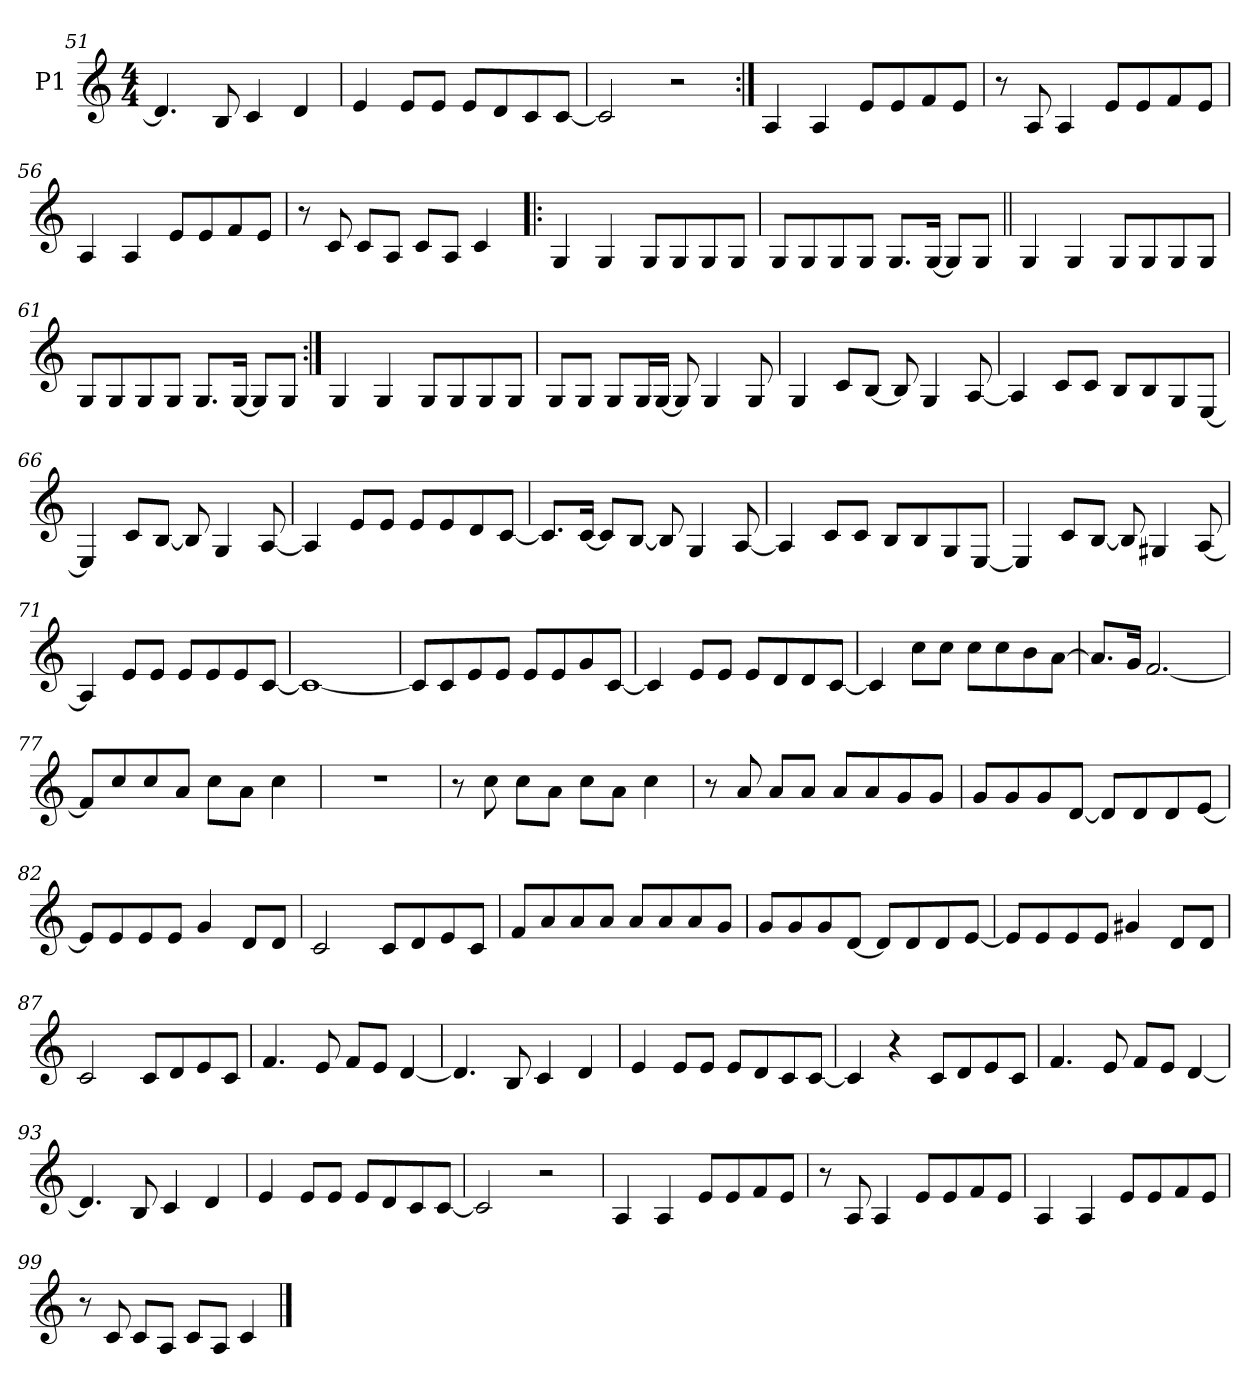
**kern
*part1
*staff1
*I"P1
!!LO:PB:g=z
*clefG2
*k[]
*M4/4
=51
4.d/]
8B/
4c/
4d/
=52
4e/
8e/L
8e/J
8e/L
8d/
8c/
[<8c/J
=53
2c/]
2r
=54:|!
4A/
4A/
8e/L
8e/
8f/
8e/J
=55
8r
8A/
4A/
8e/L
8e/
8f/
8e/J
!!LO:LB:g=z
=56
4A/
4A/
8e/L
8e/
8f/
8e/J
=57
8r
8c/
8c/L
8A/J
8c/L
8A/J
4c/
=58!|:
4G/
4G/
8G/L
8G/
8G/
8G/J
=59
8G/L
8G/
8G/
8G/J
8.G/L
[<16G/Jk
8G/L]
8G/J
!!LO:LB:g=z
=60||
4G/
4G/
8G/L
8G/
8G/
8G/J
=61
8G/L
8G/
8G/
8G/J
8.G/L
[<16G/Jk
8G/L]
8G/J
=62:|!
4G/
4G/
8G/L
8G/
8G/
8G/J
=63
8G/L
8G/J
8G/L
16G/L
[<16G/JJ
8G/]
4G/
8G/
!!LO:LB:g=z
=64
4G/
8c/L
[<8B/J
8B/]
4G/
[<8A/
=65
4A/]
8c/L
8c/J
8B/L
8B/
8G/
[<8E/J
=66
4E/]
8c/L
[<8B/J
8B/]
4G/
[<8A/
=67
4A/]
8e/L
8e/J
8e/L
8e/
8d/
[<8c/J
!!LO:LB:g=z
=68
8.c/L]
[<16c/Jk
8c/L]
[<8B/J
8B/]
4G/
[<8A/
=69
4A/]
8c/L
8c/J
8B/L
8B/
8G/
[<8E/J
=70
4E/]
8c/L
[<8B/J
8B/]
4G#X/
[<8A/
=71
4A/]
8e/L
8e/J
8e/L
8e/
8e/
[<8c/J
=72
1c_
!!LO:LB:g=z
=73
8c/L]
8c/
8e/
8e/J
8e/L
8e/
8g/
[<8c/J
=74
4c/]
8e/L
8e/J
8e/L
8d/
8d/
[<8c/J
=75
4c/]
8cc\L
8cc\J
8cc\L
8cc\
8b\
[>8a\J
=76
8.a/L]
16g/Jk
[<2.f/
=77
8f/L]
8cc/
8cc/
8a/J
8cc\L
8a\J
4cc\
!!LO:LB:g=z
=78
1r
=79
8r
8cc\
8cc\L
8a\J
8cc\L
8a\J
4cc\
=80
8r
8a/
8a/L
8a/J
8a/L
8a/
8g/
8g/J
=81
8g/L
8g/
8g/
[<8d/J
8d/L]
8d/
8d/
[<8e/J
=82
8e/L]
8e/
8e/
8e/J
4g/
8d/L
8d/J
!!LO:LB:g=z
=83
2c/
8c/L
8d/
8e/
8c/J
=84
8f/L
8a/
8a/
8a/J
8a/L
8a/
8a/
8g/J
=85
8g/L
8g/
8g/
[<8d/J
8d/L]
8d/
8d/
[<8e/J
=86
8e/L]
8e/
8e/
8e/J
4g#X/
8d/L
8d/J
=87
2c/
8c/L
8d/
8e/
8c/J
!!LO:LB:g=z
=88
4.f/
8e/
8f/L
8e/J
[<4d/
=89
4.d/]
8B/
4c/
4d/
=90
4e/
8e/L
8e/J
8e/L
8d/
8c/
[<8c/J
=91
4c/]
4r
8c/L
8d/
8e/
8c/J
=92
4.f/
8e/
8f/L
8e/J
[<4d/
!!LO:LB:g=z
=93
4.d/]
8B/
4c/
4d/
=94
4e/
8e/L
8e/J
8e/L
8d/
8c/
[<8c/J
=95
2c/]
2r
=96
4A/
4A/
8e/L
8e/
8f/
8e/J
!!LO:LB:g=z
=97
8r
8A/
4A/
8e/L
8e/
8f/
8e/J
=98
4A/
4A/
8e/L
8e/
8f/
8e/J
=99
8r
8c/
8c/L
8A/J
8c/L
8A/J
4c/
==
*-
